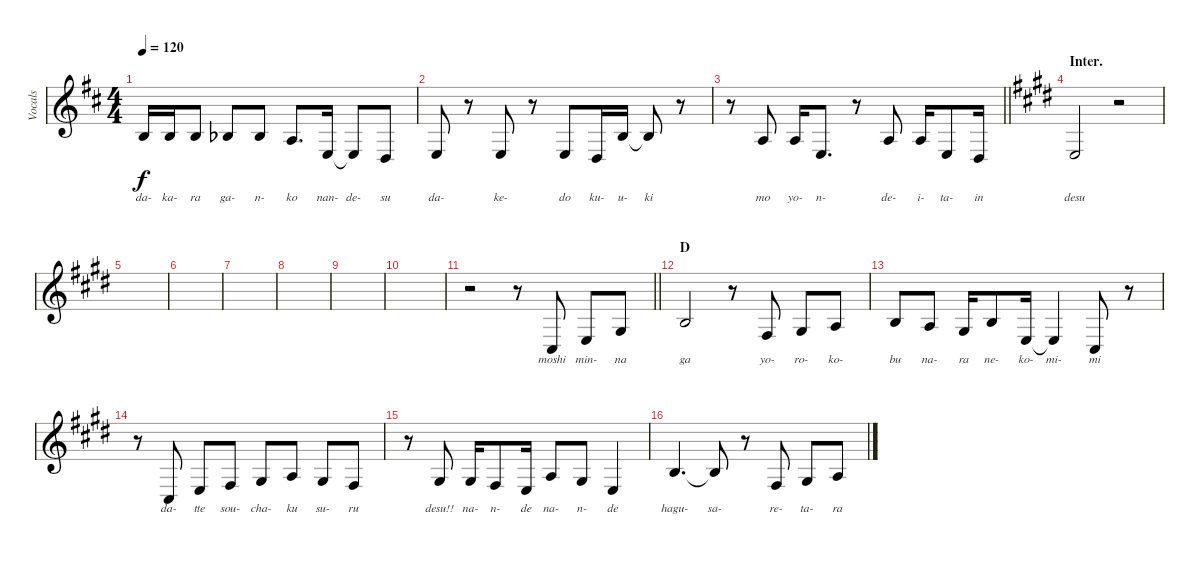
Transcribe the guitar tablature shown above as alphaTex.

\track ("Vocals" "Vocals") {instrument violin}
\staff {score}
\tuning (E4 B3 G3 D3 A2 E2) {hide}
\ts (4 4)
\tempo 120
\clef g2
\ks d
0.2{t}.16{lyrics (0 "da-") lyrics (1 "") lyrics (2 "") lyrics (3 "") lyrics (4 "") dy f} 0.2.16{lyrics (0 "ka-") lyrics (1 "") lyrics (2 "") lyrics (3 "") lyrics (4 "")} 0.2.8{lyrics (0 "ra") lyrics (1 "") lyrics (2 "") lyrics (3 "") lyrics (4 "")} 3.3{acc b}.8{lyrics (0 "ga-") lyrics (1 "") lyrics (2 "") lyrics (3 "") lyrics (4 "")} 3.3{acc b}.8{lyrics (0 "n-") lyrics (1 "") lyrics (2 "") lyrics (3 "") lyrics (4 "")} 2.3.8{d lyrics (0 "ko") lyrics (1 "") lyrics (2 "") lyrics (3 "") lyrics (4 "")} 2.4.16{lyrics (0 "nan-") lyrics (1 "") lyrics (2 "") lyrics (3 "") lyrics (4 "")} 2.4{t}.8{lyrics (0 "de-") lyrics (1 "") lyrics (2 "") lyrics (3 "") lyrics (4 "")} 0.4.8{lyrics (0 "su") lyrics (1 "") lyrics (2 "") lyrics (3 "") lyrics (4 "")} |
2.4.8{lyrics (0 "da-") lyrics (1 "") lyrics (2 "") lyrics (3 "") lyrics (4 "")} r.8 2.4.8{lyrics (0 "ke-") lyrics (1 "") lyrics (2 "") lyrics (3 "") lyrics (4 "")} r.8 2.4.8{lyrics (0 "do") lyrics (1 "") lyrics (2 "") lyrics (3 "") lyrics (4 "")} 0.4.16{lyrics (0 "ku-") lyrics (1 "") lyrics (2 "") lyrics (3 "") lyrics (4 "")} 0.2.16{lyrics (0 "u-") lyrics (1 "") lyrics (2 "") lyrics (3 "") lyrics (4 "")} 0.2{t}.8{lyrics (0 "ki") lyrics (1 "") lyrics (2 "") lyrics (3 "") lyrics (4 "")} r.8 |
\barLineRight lightlight
r.8 2.3.8{lyrics (0 "mo") lyrics (1 "") lyrics (2 "") lyrics (3 "") lyrics (4 "")} 2.3.16{lyrics (0 "yo-") lyrics (1 "") lyrics (2 "") lyrics (3 "") lyrics (4 "")} 2.4.8{d lyrics (0 "n-") lyrics (1 "") lyrics (2 "") lyrics (3 "") lyrics (4 "")} r.8 2.3.8{lyrics (0 "de-") lyrics (1 "") lyrics (2 "") lyrics (3 "") lyrics (4 "")} 2.3.16{lyrics (0 "i-") lyrics (1 "") lyrics (2 "") lyrics (3 "") lyrics (4 "")} 2.4.8{lyrics (0 "ta-") lyrics (1 "") lyrics (2 "") lyrics (3 "") lyrics (4 "")} 0.4.16{lyrics (0 "in") lyrics (1 "") lyrics (2 "") lyrics (3 "") lyrics (4 "")} |
\section ("" "Inter.")
\ks e
2.4.2{lyrics (0 "desu") lyrics (1 "") lyrics (2 "") lyrics (3 "") lyrics (4 "")} r.2 |
|
|
|
|
|
|
\barLineRight lightlight
r.2 r.8 4.5.8{lyrics (0 "moshi") lyrics (1 "") lyrics (2 "") lyrics (3 "") lyrics (4 "")} 2.4.8{lyrics (0 "min-") lyrics (1 "") lyrics (2 "") lyrics (3 "") lyrics (4 "")} 1.3.8{lyrics (0 "na") lyrics (1 "") lyrics (2 "") lyrics (3 "") lyrics (4 "")} |
\section ("" "D")
0.2.2{lyrics (0 "ga") lyrics (1 "") lyrics (2 "") lyrics (3 "") lyrics (4 "")} r.8 4.4.8{lyrics (0 "yo-") lyrics (1 "") lyrics (2 "") lyrics (3 "") lyrics (4 "")} 1.3.8{lyrics (0 "ro-") lyrics (1 "") lyrics (2 "") lyrics (3 "") lyrics (4 "")} 2.3.8{lyrics (0 "ko-") lyrics (1 "") lyrics (2 "") lyrics (3 "") lyrics (4 "")} |
0.2.8{lyrics (0 "bu") lyrics (1 "") lyrics (2 "") lyrics (3 "") lyrics (4 "")} 2.3.8{lyrics (0 "na-") lyrics (1 "") lyrics (2 "") lyrics (3 "") lyrics (4 "")} 1.3.16{lyrics (0 "ra") lyrics (1 "") lyrics (2 "") lyrics (3 "") lyrics (4 "")} 0.2.8{lyrics (0 "ne-") lyrics (1 "") lyrics (2 "") lyrics (3 "") lyrics (4 "")} 2.4.16{lyrics (0 "ko-") lyrics (1 "") lyrics (2 "") lyrics (3 "") lyrics (4 "")} 2.4{t}.4{lyrics (0 "mi-") lyrics (1 "") lyrics (2 "") lyrics (3 "") lyrics (4 "")} 4.5.8{lyrics (0 "mi") lyrics (1 "") lyrics (2 "") lyrics (3 "") lyrics (4 "")} r.8 |
r.8 4.5.8{lyrics (0 "da-") lyrics (1 "") lyrics (2 "") lyrics (3 "") lyrics (4 "")} 2.4.8{lyrics (0 "tte") lyrics (1 "") lyrics (2 "") lyrics (3 "") lyrics (4 "")} 4.4.8{lyrics (0 "sou-") lyrics (1 "") lyrics (2 "") lyrics (3 "") lyrics (4 "")} 1.3.8{lyrics (0 "cha-") lyrics (1 "") lyrics (2 "") lyrics (3 "") lyrics (4 "")} 2.3.8{lyrics (0 "ku") lyrics (1 "") lyrics (2 "") lyrics (3 "") lyrics (4 "")} 1.3.8{lyrics (0 "su-") lyrics (1 "") lyrics (2 "") lyrics (3 "") lyrics (4 "")} 4.4.8{lyrics (0 "ru") lyrics (1 "") lyrics (2 "") lyrics (3 "") lyrics (4 "")} |
r.8 1.3.8{lyrics (0 "desu!!") lyrics (1 "") lyrics (2 "") lyrics (3 "") lyrics (4 "")} 1.3.16{lyrics (0 "na-") lyrics (1 "") lyrics (2 "") lyrics (3 "") lyrics (4 "")} 4.4.8{lyrics (0 "n-") lyrics (1 "") lyrics (2 "") lyrics (3 "") lyrics (4 "")} 2.4.16{lyrics (0 "de") lyrics (1 "") lyrics (2 "") lyrics (3 "") lyrics (4 "")} 2.3.8{lyrics (0 "na-") lyrics (1 "") lyrics (2 "") lyrics (3 "") lyrics (4 "")} 1.3.8{lyrics (0 "n-") lyrics (1 "") lyrics (2 "") lyrics (3 "") lyrics (4 "")} 2.4.4{lyrics (0 "de") lyrics (1 "") lyrics (2 "") lyrics (3 "") lyrics (4 "")} |
0.2.4{d lyrics (0 "hagu-") lyrics (1 "") lyrics (2 "") lyrics (3 "") lyrics (4 "")} 0.2{t}.8{lyrics (0 "sa-") lyrics (1 "") lyrics (2 "") lyrics (3 "") lyrics (4 "")} r.8 4.4.8{lyrics (0 "re-") lyrics (1 "") lyrics (2 "") lyrics (3 "") lyrics (4 "")} 1.3.8{lyrics (0 "ta-") lyrics (1 "") lyrics (2 "") lyrics (3 "") lyrics (4 "")} 2.3.8{lyrics (0 "ra") lyrics (1 "") lyrics (2 "") lyrics (3 "") lyrics (4 "")}
